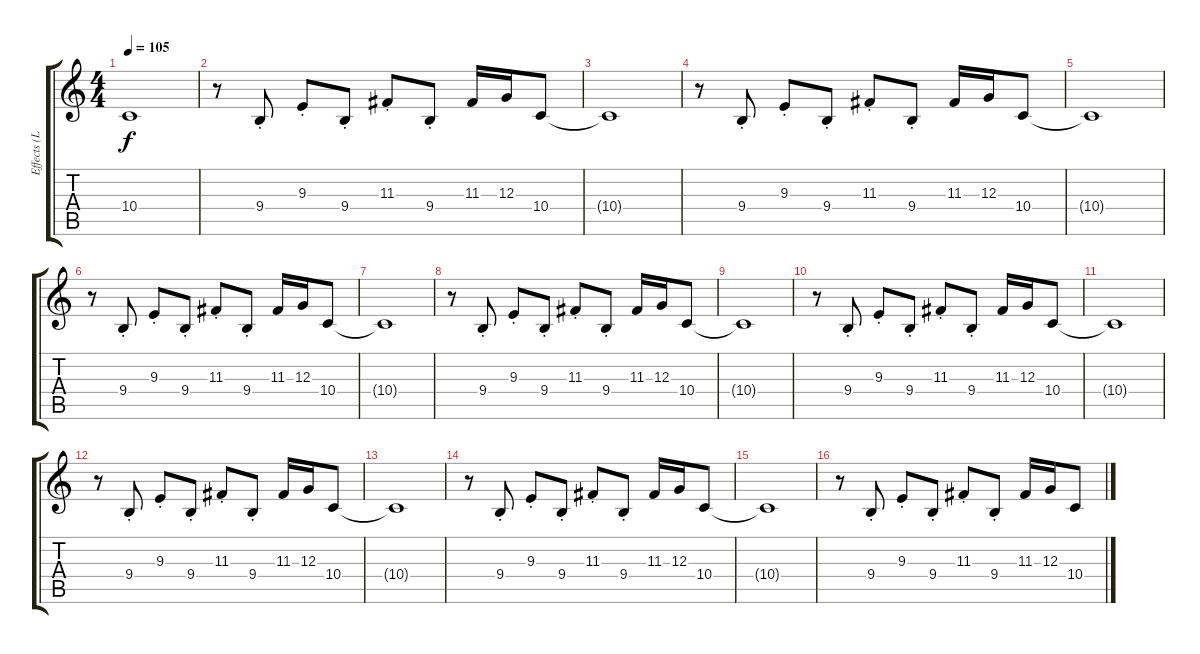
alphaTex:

\track ("Effects (Lead)" "Effects (L") {instrument pad3polysynth}
\staff {score tabs}
\tuning (E4 B3 G3 D3 A2 E2) {hide}
\ts (4 4)
\tempo 105
\clef g2
\ks c
10.4{t}.1{dy f} |
r.8 9.4{st}.8 9.3{st}.8 9.4{st}.8 11.3{st}.8 9.4{st}.8 11.3.16 12.3.16 10.4.8 |
10.4{t}.1 |
r.8 9.4{st}.8 9.3{st}.8 9.4{st}.8 11.3{st}.8 9.4{st}.8 11.3.16 12.3.16 10.4.8 |
10.4{t}.1 |
r.8 9.4{st}.8 9.3{st}.8 9.4{st}.8 11.3{st}.8 9.4{st}.8 11.3.16 12.3.16 10.4.8 |
10.4{t}.1 |
r.8 9.4{st}.8 9.3{st}.8 9.4{st}.8 11.3{st}.8 9.4{st}.8 11.3.16 12.3.16 10.4.8 |
10.4{t}.1 |
r.8 9.4{st}.8 9.3{st}.8 9.4{st}.8 11.3{st}.8 9.4{st}.8 11.3.16 12.3.16 10.4.8 |
10.4{t}.1 |
r.8 9.4{st}.8 9.3{st}.8 9.4{st}.8 11.3{st}.8 9.4{st}.8 11.3.16 12.3.16 10.4.8 |
10.4{t}.1 |
r.8 9.4{st}.8 9.3{st}.8 9.4{st}.8 11.3{st}.8 9.4{st}.8 11.3.16 12.3.16 10.4.8 |
10.4{t}.1 |
r.8 9.4{st}.8 9.3{st}.8 9.4{st}.8 11.3{st}.8 9.4{st}.8 11.3.16 12.3.16 10.4.8
